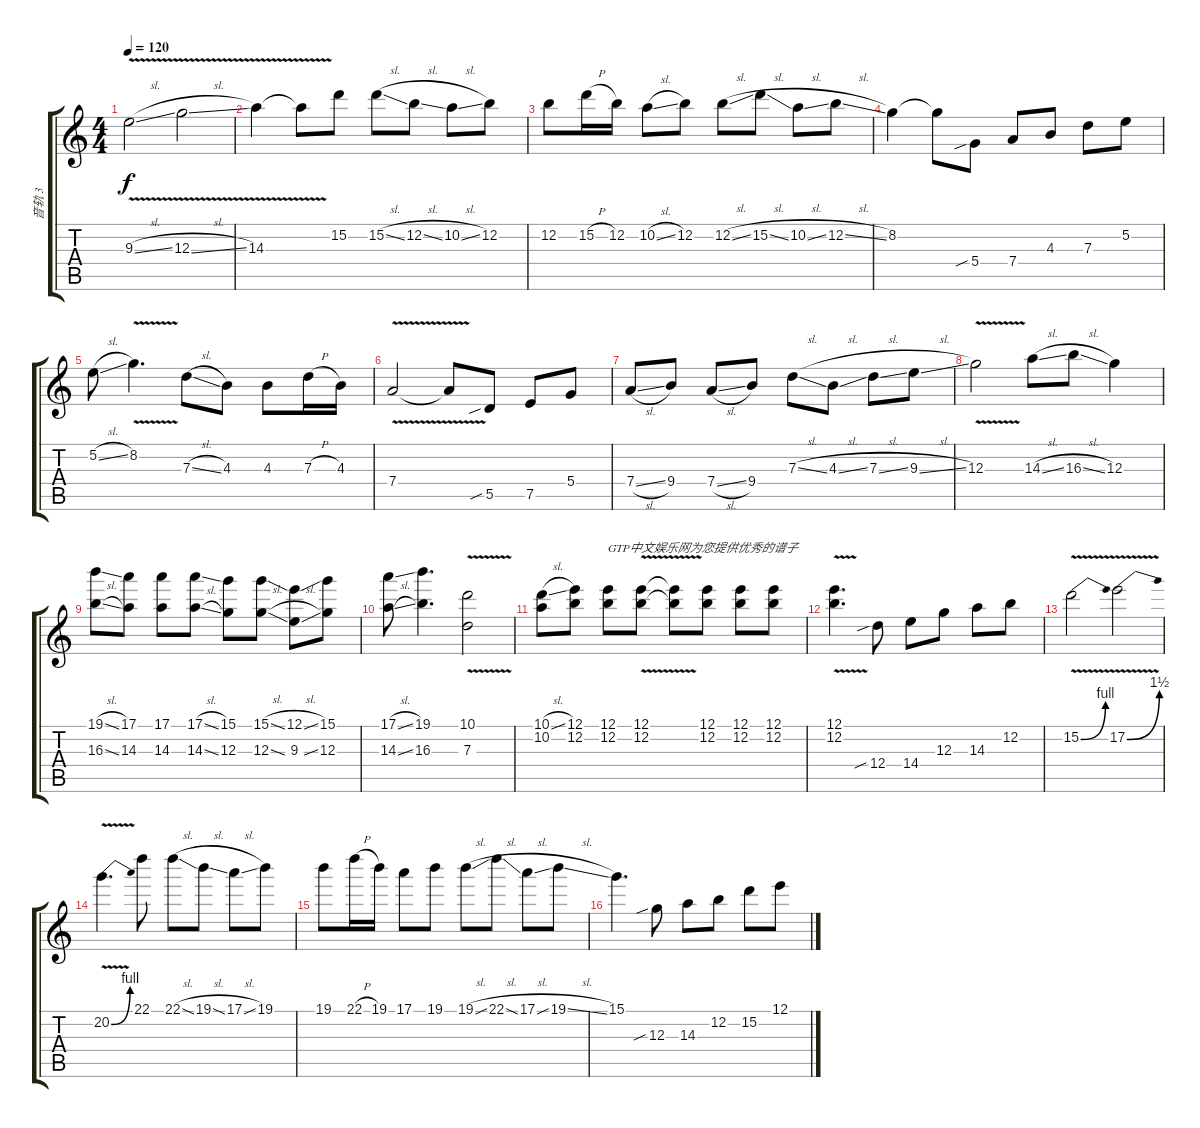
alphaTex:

\track ("音轨 3" "音轨 3") {instrument distortionguitar}
\staff {score tabs}
\tuning (E4 B3 G3 D3 A2 E2) {hide}
\ts (4 4)
\tempo 120
\clef g2
\ks c
9.3{v sl}.2{dy f} 12.3{v sl}.2 |
14.3{v}.4 14.3{t}.8 15.2.8 15.2{sl}.8 12.2{sl}.8 10.2{sl}.8 12.2.8 |
12.2.8 15.2{h}.16 12.2.16 10.2{sl}.8 12.2.8 12.2{sl}.8 15.2{sl}.8 10.2{sl}.8 12.2{sl}.8 |
8.2.4 8.2{t}.8 5.4{sib}.8 7.4.8 4.3.8 7.3.8 5.2.8 |
5.2{sl}.8 8.2{v}.4{d} 7.3{sl}.8 4.3.8 4.3.8 7.3{h}.16 4.3.16 |
7.4{v}.2 7.4{t}.8 5.5{sib}.8 7.5.8 5.4.8 |
7.4{sl}.8 9.4.8 7.4{sl}.8 9.4.8 7.3{sl}.8 4.3{sl}.8 7.3{sl}.8 9.3{sl}.8 |
12.3{v}.2 14.3{sl}.8 16.3{sl}.8 12.3.4 |
(19.1{sl} 16.3{sl}).8 (17.1 14.3).8 (17.1 14.3).8 (17.1{sl} 14.3{sl}).8 (15.1 12.3).8 (15.1{sl} 12.3{sl}).8 (12.1{sl} 9.3{sl}).8 (15.1 12.3).8 |
(17.1{sl} 14.3{sl}).8 (19.1 16.3).4{d} (10.1 7.3{v}).2 |
(10.1{sl} 10.2).8 (12.1 12.2).8 (12.1 12.2).8{txt "GTP中文娱乐网为您提供优秀的谱子"} (12.1{v} 12.2).8 (12.1{t} 12.2{t}).8 (12.1 12.2).8 (12.1 12.2).8 (12.1 12.2).8 |
(12.1{v} 12.2).4{d} 12.4{sib}.8 14.4.8 12.3.8 14.3.8 12.2.8 |
15.2{be (bend 0 0 60 4) v}.2 17.2{be (bend 0 0 60 6) v}.2 |
20.2{be (bend 0 0 60 4) v}.4{d} 22.1.8 22.1{sl}.8 19.1{sl}.8 17.1{sl}.8 19.1.8 |
19.1.8 22.1{h}.16 19.1.16 17.1.8 19.1.8 19.1{sl}.8 22.1{sl}.8 17.1{sl}.8 19.1{sl}.8 |
15.1.4{d} 12.3{sib}.8 14.3.8 12.2.8 15.2.8 12.1.8
